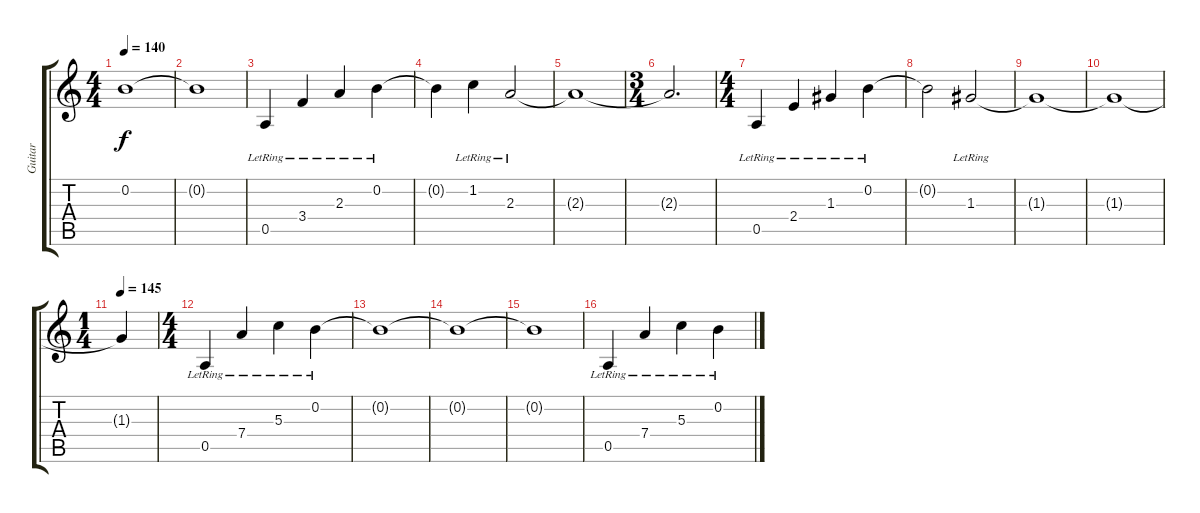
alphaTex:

\track ("Guitar" "Guitar") {instrument electricguitarclean}
\staff {score tabs}
\tuning (E4 B3 G3 D3 A2 E2) {hide}
\ts (4 4)
\tempo 140
\clef g2
\ks c
0.2{t}.1{dy f} |
0.2{t}.1 |
0.5{lr}.4 3.4{lr}.4 2.3{lr}.4 0.2{lr}.4 |
0.2{t}.4 1.2{lr}.4 2.3{lr}.2 |
2.3{t}.1 |
\ts (3 4)
2.3{t}.2{d} |
\ts (4 4)
0.5{lr}.4 2.4{lr}.4 1.3{lr}.4 0.2{lr}.4 |
0.2{t}.2 1.3{lr}.2 |
1.3{t}.1 |
1.3{t}.1 |
\ts (1 4)
\tempo 145
1.3{t}.4 |
\ts (4 4)
0.5{lr}.4 7.4{lr}.4 5.3{lr}.4 0.2{lr}.4 |
0.2{t}.1 |
0.2{t}.1 |
0.2{t}.1 |
0.5{lr}.4 7.4{lr}.4 5.3{lr}.4 0.2{lr}.4
